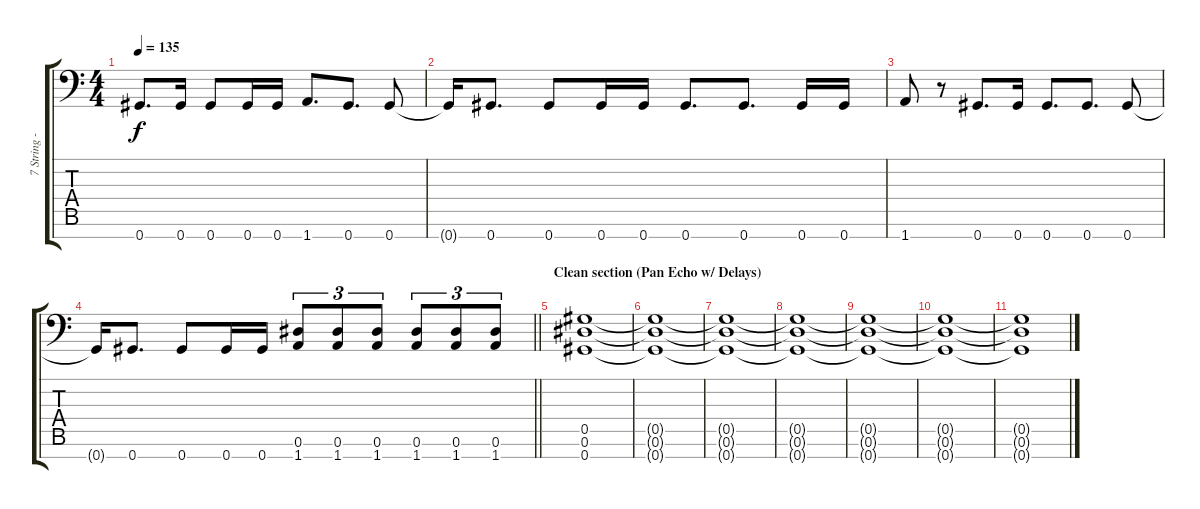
\track ("7 String - Josh" "7 String -") {instrument distortionguitar}
\staff {score tabs}
\tuning (Eb4 Bb3 Gb3 Db3 Ab2 Eb2 Ab1) {hide}
\ts (4 4)
\tempo 135
\clef f4
\ks c
0.7.8{d dy f} 0.7.16 0.7.8 0.7.16 0.7.16 1.7.8{d} 0.7.8{d} 0.7.8 |
0.7{t}.16 0.7.8{d} 0.7.8 0.7.16 0.7.16 0.7.8{d} 0.7.8{d} 0.7.16 0.7.16 |
1.7.8 r.8 0.7.8{d} 0.7.16 0.7.8{d} 0.7.8{d} 0.7.8 |
\barLineRight lightlight
0.7{t}.16 0.7.8{d} 0.7.8 0.7.16 0.7.16 (0.6 1.7).8{tu (3 2)} (0.6 1.7).8{tu (3 2)} (0.6 1.7).8{tu (3 2)} (0.6 1.7).8{tu (3 2)} (0.6 1.7).8{tu (3 2)} (0.6 1.7).8{tu (3 2)} |
\section ("" "Clean section (Pan Echo w/ Delays)")
(0.5 0.6 0.7).1{volume 10} |
(0.5{t} 0.6{t} 0.7{t}).1 |
(0.5{t} 0.6{t} 0.7{t}).1 |
(0.5{t} 0.6{t} 0.7{t}).1{volume 0} |
(0.5{t} 0.6{t} 0.7{t}).1 |
(0.5{t} 0.6{t} 0.7{t}).1 |
(0.5{t} 0.6{t} 0.7{t}).1
